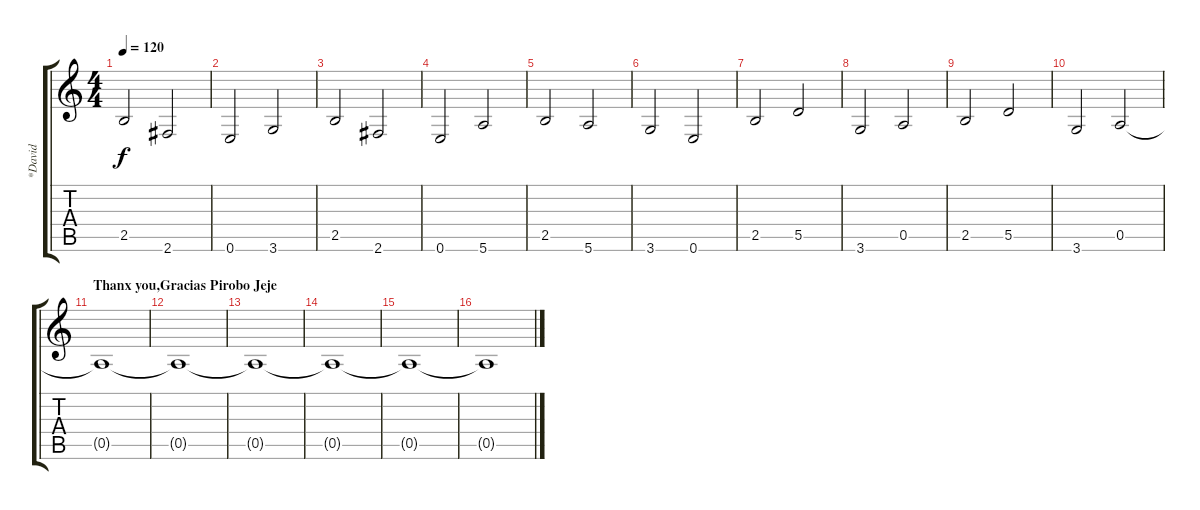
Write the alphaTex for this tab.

\track ("*David" "*David") {instrument electricbasspick}
\staff {score tabs}
\tuning (E4 B3 G3 D3 A2 E2) {hide}
\ts (4 4)
\tempo 120
\clef g2
\ks c
2.5.2{dy f} 2.6.2 |
0.6.2 3.6.2 |
2.5.2 2.6.2 |
0.6.2 5.6.2 |
2.5.2 5.6.2 |
3.6.2 0.6.2 |
2.5.2 5.5.2 |
3.6.2 0.5.2 |
2.5.2 5.5.2 |
3.6.2 0.5.2 |
\section ("" "Thanx you,Gracias Pirobo Jeje")
0.5{t}.1 |
0.5{t}.1 |
0.5{t}.1 |
0.5{t}.1 |
0.5{t}.1 |
0.5{t}.1
